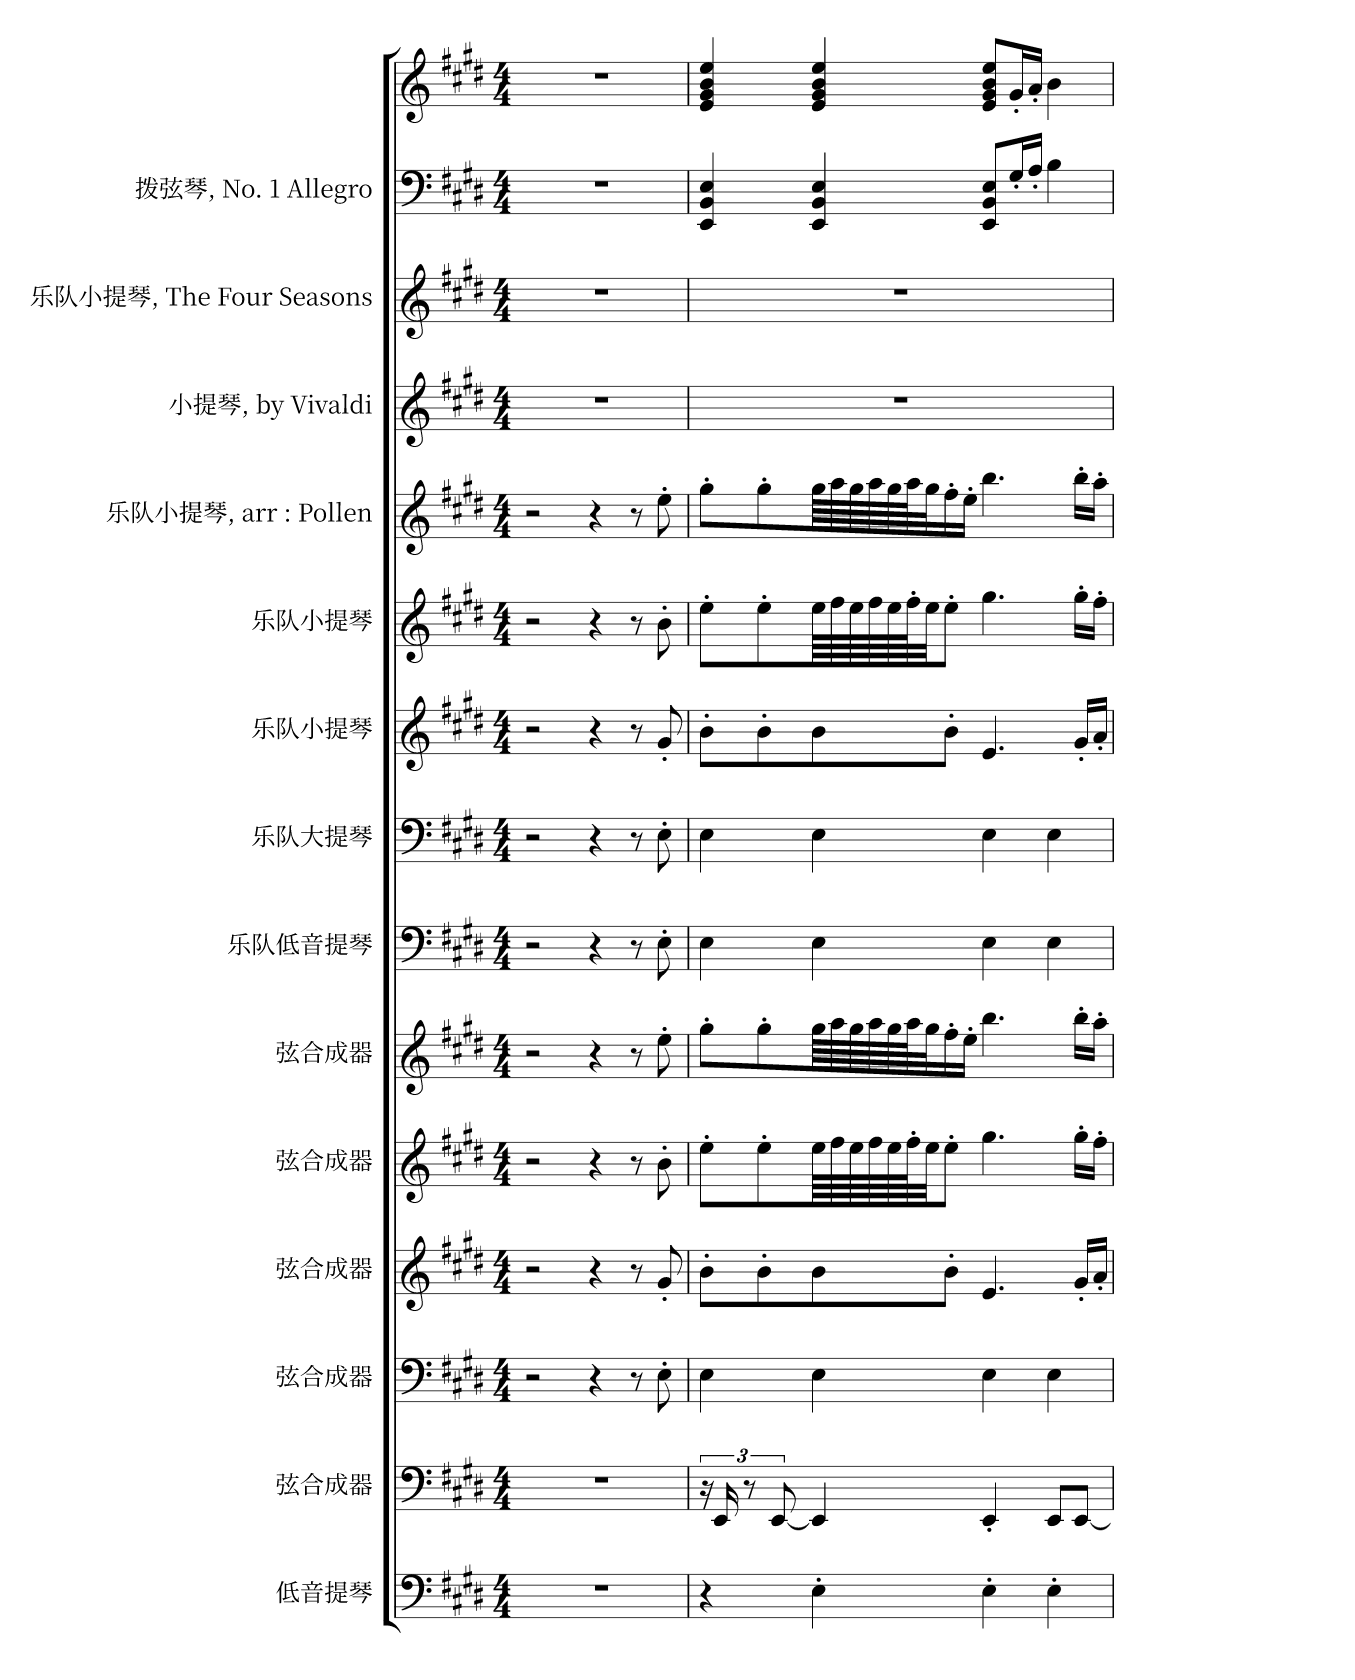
**kern	**kern	**kern	**kern	**kern	**kern	**kern	**kern	**kern	**kern	**kern	**kern	**kern	**kern	**kern
*part14	*part13	*part12	*part11	*part10	*part9	*part8	*part7	*part6	*part5	*part4	*part3	*part2	*part1	*part1
*staff15	*staff14	*staff13	*staff12	*staff11	*staff10	*staff9	*staff8	*staff7	*staff6	*staff5	*staff4	*staff3	*staff2	*staff1
*I"低音提琴	*I"弦合成器	*I"弦合成器	*I"弦合成器	*I"弦合成器	*I"弦合成器	*I"乐队低音提琴	*I"乐队大提琴	*I"乐队小提琴	*I"乐队小提琴	*I"乐队小提琴, arr : Pollen	*I"小提琴, by Vivaldi	*I"乐队小提琴, The Four Seasons	*I"拨弦琴, No. 1 Allegro	*
*clefF4	*clefF4	*clefF4	*clefG2	*clefG2	*clefG2	*clefF4	*clefF4	*clefG2	*clefG2	*clefG2	*clefG2	*clefG2	*clefF4	*clefG2
*ITrd7c12	*	*	*	*	*	*ITrd7c12	*	*	*	*	*	*	*	*
*k[f#c#g#d#]	*k[f#c#g#d#]	*k[f#c#g#d#]	*k[f#c#g#d#]	*k[f#c#g#d#]	*k[f#c#g#d#]	*k[f#c#g#d#]	*k[f#c#g#d#]	*k[f#c#g#d#]	*k[f#c#g#d#]	*k[f#c#g#d#]	*k[f#c#g#d#]	*k[f#c#g#d#]	*k[f#c#g#d#]	*k[f#c#g#d#]
*M4/4	*M4/4	*M4/4	*M4/4	*M4/4	*M4/4	*M4/4	*M4/4	*M4/4	*M4/4	*M4/4	*M4/4	*M4/4	*M4/4	*M4/4
*MM121	*MM121	*MM121	*MM121	*MM121	*MM121	*MM121	*MM121	*MM121	*MM121	*MM121	*MM121	*MM121	*MM121	*MM121
=1	=1	=1	=1	=1	=1	=1	=1	=1	=1	=1	=1	=1	=1	=1
1r	1r	2r	2r	2r	2r	2r	2r	2r	2r	2r	1r	1r	1r	1r
.	.	4r	4r	4r	4r	4r	4r	4r	4r	4r	.	.	.	.
.	.	8r	8r	8r	8r	8r	8r	8r	8r	8r	.	.	.	.
.	.	8E'\	8g#'/	8b'\	8ee'\	8EE'\	8E'\	8g#'/	8b'\	8ee'\	.	.	.	.
=2	=2	=2	=2	=2	=2	=2	=2	=2	=2	=2	=2	=2	=2	=2
4r	24r	4E\	8b'\L	8ee'\L	8gg#'\L	4EE\	4E\	8b'\L	8ee'\L	8gg#'\L	1r	1r	4EE/ 4BB/ 4E/	4e/ 4g#/ 4b/ 4ee/
.	24EE/	.	.	.	.	.	.	.	.	.	.	.	.	.
.	12r	.	.	.	.	.	.	.	.	.	.	.	.	.
.	.	.	8b'\	8ee'\	8gg#'\	.	.	8b'\	8ee'\	8gg#'\	.	.	.	.
.	[12EE/	.	.	.	.	.	.	.	.	.	.	.	.	.
4EE'\	4EE/]	4E\	8b\	64ee\LLL	64gg#\LLL	4EE\	4E\	8b\	64ee\LLL	64gg#\LLL	.	.	4EE/ 4BB/ 4E/	4e/ 4g#/ 4b/ 4ee/
.	.	.	.	64ff#\	64aa\	.	.	.	64ff#\	64aa\	.	.	.	.
.	.	.	.	64ee\	64gg#\	.	.	.	64ee\	64gg#\	.	.	.	.
.	.	.	.	64ff#\	64aa\	.	.	.	64ff#\	64aa\	.	.	.	.
.	.	.	.	64ee\	64gg#\	.	.	.	64ee\	64gg#\	.	.	.	.
.	.	.	.	64ff#'\J	64aa\J	.	.	.	64ff#'\J	64aa\J	.	.	.	.
.	.	.	.	32ee\JJ	32gg#\J	.	.	.	32ee\JJ	32gg#\J	.	.	.	.
.	.	.	8b'\J	8ee'\J	16ff#'\	.	.	8b'\J	8ee'\J	16ff#'\	.	.	.	.
.	.	.	.	.	16ee'\JJ	.	.	.	.	16ee'\JJ	.	.	.	.
4EE'\	4EE'/	4E\	4.e/	4.gg#\	4.bb\	4EE\	4E\	4.e/	4.gg#\	4.bb\	.	.	8EE/ 8BB/ 8E/L	8e/ 8g#/ 8b/ 8ee/L
.	.	.	.	.	.	.	.	.	.	.	.	.	16G#'/L	16g#'/L
.	.	.	.	.	.	.	.	.	.	.	.	.	16A'/JJ	16a'/JJ
4EE'\	8EE/L	4E\	.	.	.	4EE\	4E\	.	.	.	.	.	4B\	4b\
.	[8EE/J	.	16g#'/LL	16gg#'\LL	16bb'\LL	.	.	16g#'/LL	16gg#'\LL	16bb'\LL	.	.	.	.
.	.	.	16a'/JJ	16ff#'\JJ	16aa'\JJ	.	.	16a'/JJ	16ff#'\JJ	16aa'\JJ	.	.	.	.
=	=	=	=	=	=	=	=	=	=	=	=	=	=	=
*-	*-	*-	*-	*-	*-	*-	*-	*-	*-	*-	*-	*-	*-	*-
